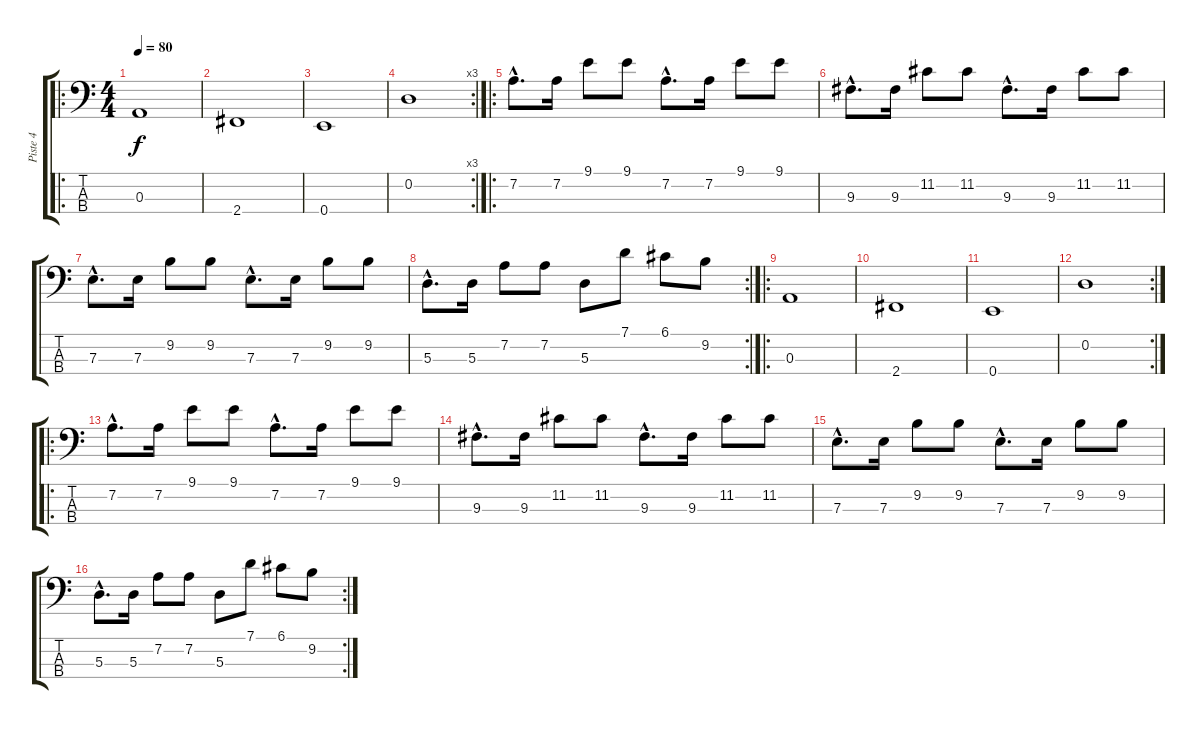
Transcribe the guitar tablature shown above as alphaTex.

\track ("Piste 4" "Piste 4") {instrument acousticbass}
\staff {score tabs}
\tuning (G2 D2 A1 E1) {hide}
\ro
\ts (4 4)
\tempo 80
\clef f4
\ks c
0.3.1{dy f instrument acousticbass} |
2.4.1 |
0.4.1 |
\rc 3
0.2.1 |
\ro
7.2{hac}.8{d} 7.2.16 9.1.8 9.1.8 7.2{hac}.8{d} 7.2.16 9.1.8 9.1.8 |
9.3{hac}.8{d} 9.3.16 11.2.8 11.2.8 9.3{hac}.8{d} 9.3.16 11.2.8 11.2.8 |
7.3{hac}.8{d} 7.3.16 9.2.8 9.2.8 7.3{hac}.8{d} 7.3.16 9.2.8 9.2.8 |
\rc 2
5.3{hac}.8{d} 5.3.16 7.2.8 7.2.8 5.3.8 7.1.8 6.1.8 9.2.8 |
\ro
0.3.1 |
2.4.1 |
0.4.1 |
\rc 2
0.2.1 |
\ro
7.2{hac}.8{d} 7.2.16 9.1.8 9.1.8 7.2{hac}.8{d} 7.2.16 9.1.8 9.1.8 |
9.3{hac}.8{d} 9.3.16 11.2.8 11.2.8 9.3{hac}.8{d} 9.3.16 11.2.8 11.2.8 |
7.3{hac}.8{d} 7.3.16 9.2.8 9.2.8 7.3{hac}.8{d} 7.3.16 9.2.8 9.2.8 |
\rc 2
5.3{hac}.8{d} 5.3.16 7.2.8 7.2.8 5.3.8 7.1.8 6.1.8 9.2.8
